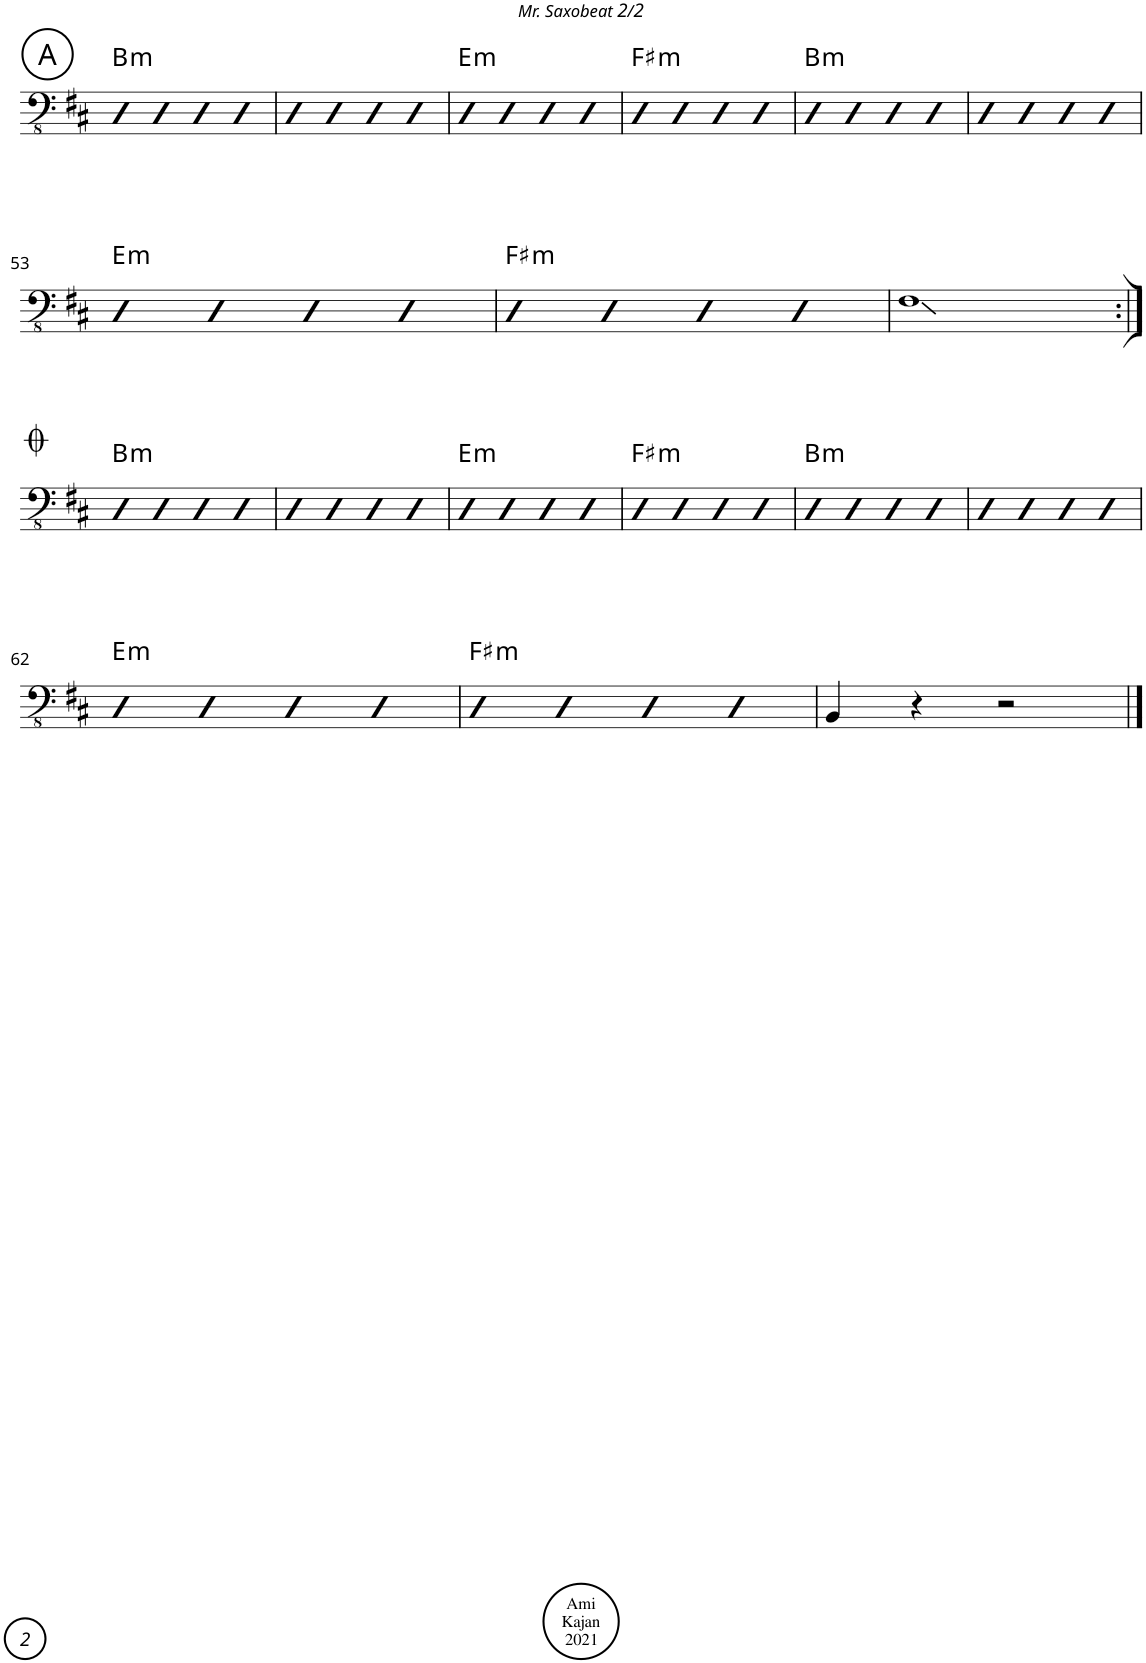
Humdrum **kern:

**kern	**harte
*part1	*part1
*staff1	*
*I"Acoustic Bass	*
*I'Bass	*
!!LO:PB:g=z
*clefFv4	*
*k[f#c#]	*
*M4/4	*
*met(c)	*
!!LO:REH:place=s1:a:cj:enc=circle:fs=14:t=A
=47	=47
!	!LO:H:kt=m
4DD	B:min
4DD	.
4DD	.
4DD	.
=48	=48
4DD	.
4DD	.
4DD	.
4DD	.
=49	=49
!	!LO:H:kt=m
4DD	E:min
4DD	.
4DD	.
4DD	.
=50	=50
!	!LO:H:kt=m
4DD	F#:min
4DD	.
4DD	.
4DD	.
=51	=51
!	!LO:H:kt=m
4DD	B:min
4DD	.
4DD	.
4DD	.
=52	=52
4DD	.
4DD	.
4DD	.
4DD	.
!!LO:LB:g=z
=53	=53
!	!LO:H:kt=m
4DD	E:min
4DD	.
4DD	.
4DD	.
=54	=54
!	!LO:H:kt=m
4DD	F#:min
4DD	.
4DD	.
4DD	.
=55	=55
1FF#	.
!!LO:LB:g=z
=56:|!	=56:|!
!	!LO:H:kt=m
4DD	B:min
4DD	.
4DD	.
4DD	.
=57	=57
4DD	.
4DD	.
4DD	.
4DD	.
=58	=58
!	!LO:H:kt=m
4DD	E:min
4DD	.
4DD	.
4DD	.
=59	=59
!	!LO:H:kt=m
4DD	F#:min
4DD	.
4DD	.
4DD	.
=60	=60
!	!LO:H:kt=m
4DD	B:min
4DD	.
4DD	.
4DD	.
=61	=61
4DD	.
4DD	.
4DD	.
4DD	.
!!LO:LB:g=z
=62	=62
!	!LO:H:kt=m
4DD	E:min
4DD	.
4DD	.
4DD	.
=63	=63
!	!LO:H:kt=m
4DD	F#:min
4DD	.
4DD	.
4DD	.
=64	=64
4BBB/	.
4r	.
2r	.
==	==
*-	*-
